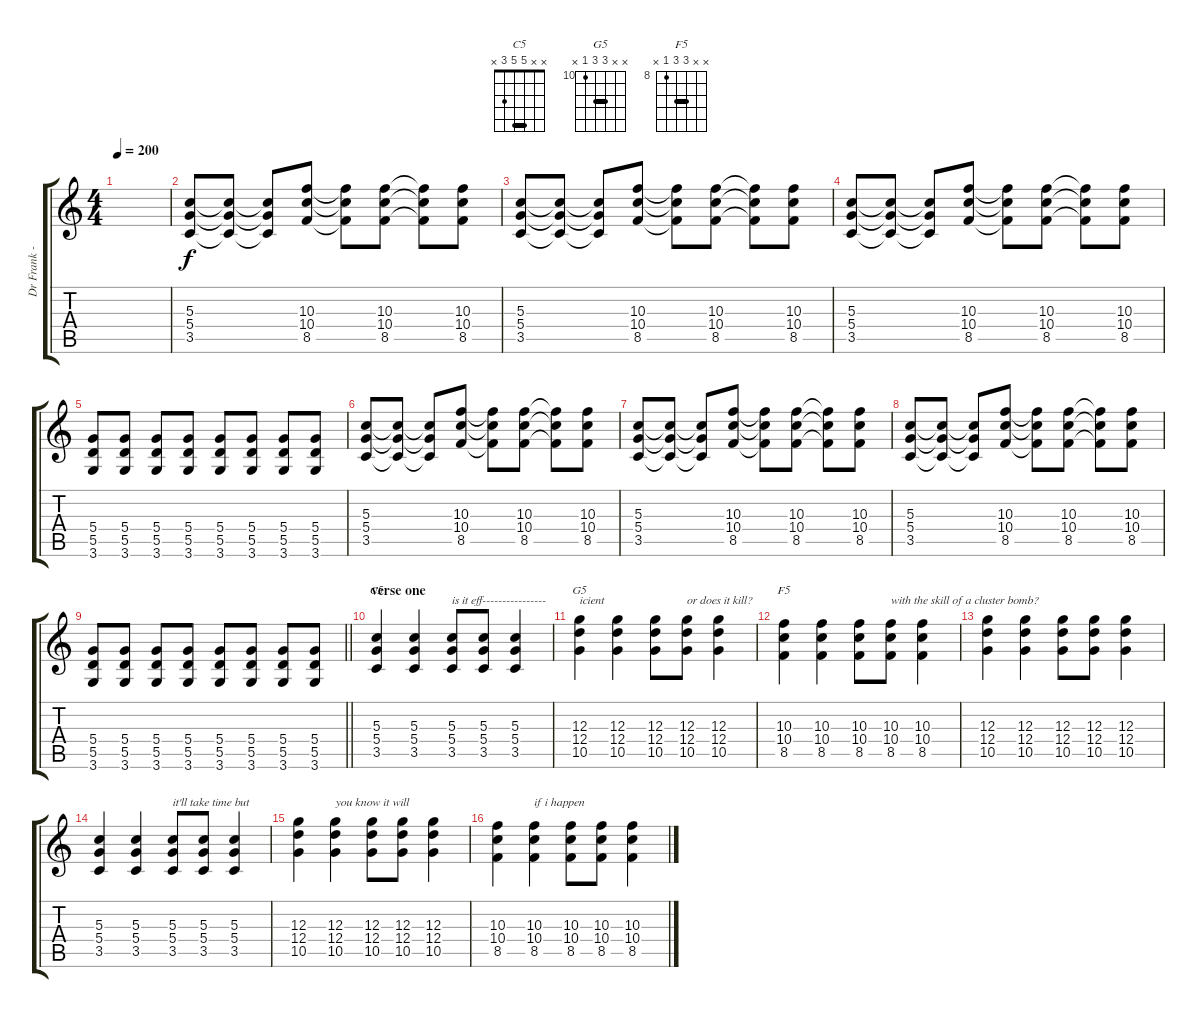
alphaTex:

\track ("Dr Frank - Guitar, Vocals" "Dr Frank -") {instrument distortionguitar}
\staff {score tabs}
\tuning (E4 B3 G3 D3 A2 E2) {hide}
\chord ("C5" x x 5 5 3 x) {barre 5}
\chord ("G5" x x 12 12 10 x) {firstfret 10 barre 12}
\chord ("F5" x x 10 10 8 x) {firstfret 8 barre 10}
\ts (4 4)
\tempo 200
\clef g2
\ks c
|
(5.3 5.4 3.5).8 (5.3{t} 5.4{t} 3.5{t}).8 (5.3{t} 5.4{t} 3.5{t}).8 (10.3 10.4 8.5).8 (10.3{t} 10.4{t} 8.5{t}).8 (10.3 10.4 8.5).8 (10.3{t} 10.4{t} 8.5{t}).8 (10.3 10.4 8.5).8 |
(5.3 5.4 3.5).8 (5.3{t} 5.4{t} 3.5{t}).8 (5.3{t} 5.4{t} 3.5{t}).8 (10.3 10.4 8.5).8 (10.3{t} 10.4{t} 8.5{t}).8 (10.3 10.4 8.5).8 (10.3{t} 10.4{t} 8.5{t}).8 (10.3 10.4 8.5).8 |
(5.3 5.4 3.5).8 (5.3{t} 5.4{t} 3.5{t}).8 (5.3{t} 5.4{t} 3.5{t}).8 (10.3 10.4 8.5).8 (10.3{t} 10.4{t} 8.5{t}).8 (10.3 10.4 8.5).8 (10.3{t} 10.4{t} 8.5{t}).8 (10.3 10.4 8.5).8 |
(5.4 5.5 3.6).8 (5.4 5.5 3.6).8 (5.4 5.5 3.6).8 (5.4 5.5 3.6).8 (5.4 5.5 3.6).8 (5.4 5.5 3.6).8 (5.4 5.5 3.6).8 (5.4 5.5 3.6).8 |
(5.3 5.4 3.5).8 (5.3{t} 5.4{t} 3.5{t}).8 (5.3{t} 5.4{t} 3.5{t}).8 (10.3 10.4 8.5).8 (10.3{t} 10.4{t} 8.5{t}).8 (10.3 10.4 8.5).8 (10.3{t} 10.4{t} 8.5{t}).8 (10.3 10.4 8.5).8 |
(5.3 5.4 3.5).8 (5.3{t} 5.4{t} 3.5{t}).8 (5.3{t} 5.4{t} 3.5{t}).8 (10.3 10.4 8.5).8 (10.3{t} 10.4{t} 8.5{t}).8 (10.3 10.4 8.5).8 (10.3{t} 10.4{t} 8.5{t}).8 (10.3 10.4 8.5).8 |
(5.3 5.4 3.5).8 (5.3{t} 5.4{t} 3.5{t}).8 (5.3{t} 5.4{t} 3.5{t}).8 (10.3 10.4 8.5).8 (10.3{t} 10.4{t} 8.5{t}).8 (10.3 10.4 8.5).8 (10.3{t} 10.4{t} 8.5{t}).8 (10.3 10.4 8.5).8 |
\barLineRight lightlight
(5.4 5.5 3.6).8 (5.4 5.5 3.6).8 (5.4 5.5 3.6).8 (5.4 5.5 3.6).8 (5.4 5.5 3.6).8 (5.4 5.5 3.6).8 (5.4 5.5 3.6).8 (5.4 5.5 3.6).8 |
\section ("" "verse one")
(5.3 5.4 3.5).4{ch "C5"} (5.3 5.4 3.5).4 (5.3 5.4 3.5).8{txt "is it eff----------------"} (5.3 5.4 3.5).8 (5.3 5.4 3.5).4 |
(12.3 12.4 10.5).4{ch "G5" txt "icient"} (12.3 12.4 10.5).4 (12.3 12.4 10.5).8 (12.3 12.4 10.5).8{txt "or does it kill?"} (12.3 12.4 10.5).4 |
(10.3 10.4 8.5).4{ch "F5"} (10.3 10.4 8.5).4 (10.3 10.4 8.5).8 (10.3 10.4 8.5).8{txt "with the skill of a cluster bomb?"} (10.3 10.4 8.5).4 |
(12.3 12.4 10.5).4 (12.3 12.4 10.5).4 (12.3 12.4 10.5).8 (12.3 12.4 10.5).8 (12.3 12.4 10.5).4 |
(5.3 5.4 3.5).4 (5.3 5.4 3.5).4 (5.3 5.4 3.5).8{txt "it'll take time but"} (5.3 5.4 3.5).8 (5.3 5.4 3.5).4 |
(12.3 12.4 10.5).4 (12.3 12.4 10.5).4{txt "you know it will"} (12.3 12.4 10.5).8 (12.3 12.4 10.5).8 (12.3 12.4 10.5).4 |
(10.3 10.4 8.5).4 (10.3 10.4 8.5).4{txt "if i happen"} (10.3 10.4 8.5).8 (10.3 10.4 8.5).8 (10.3 10.4 8.5).4
